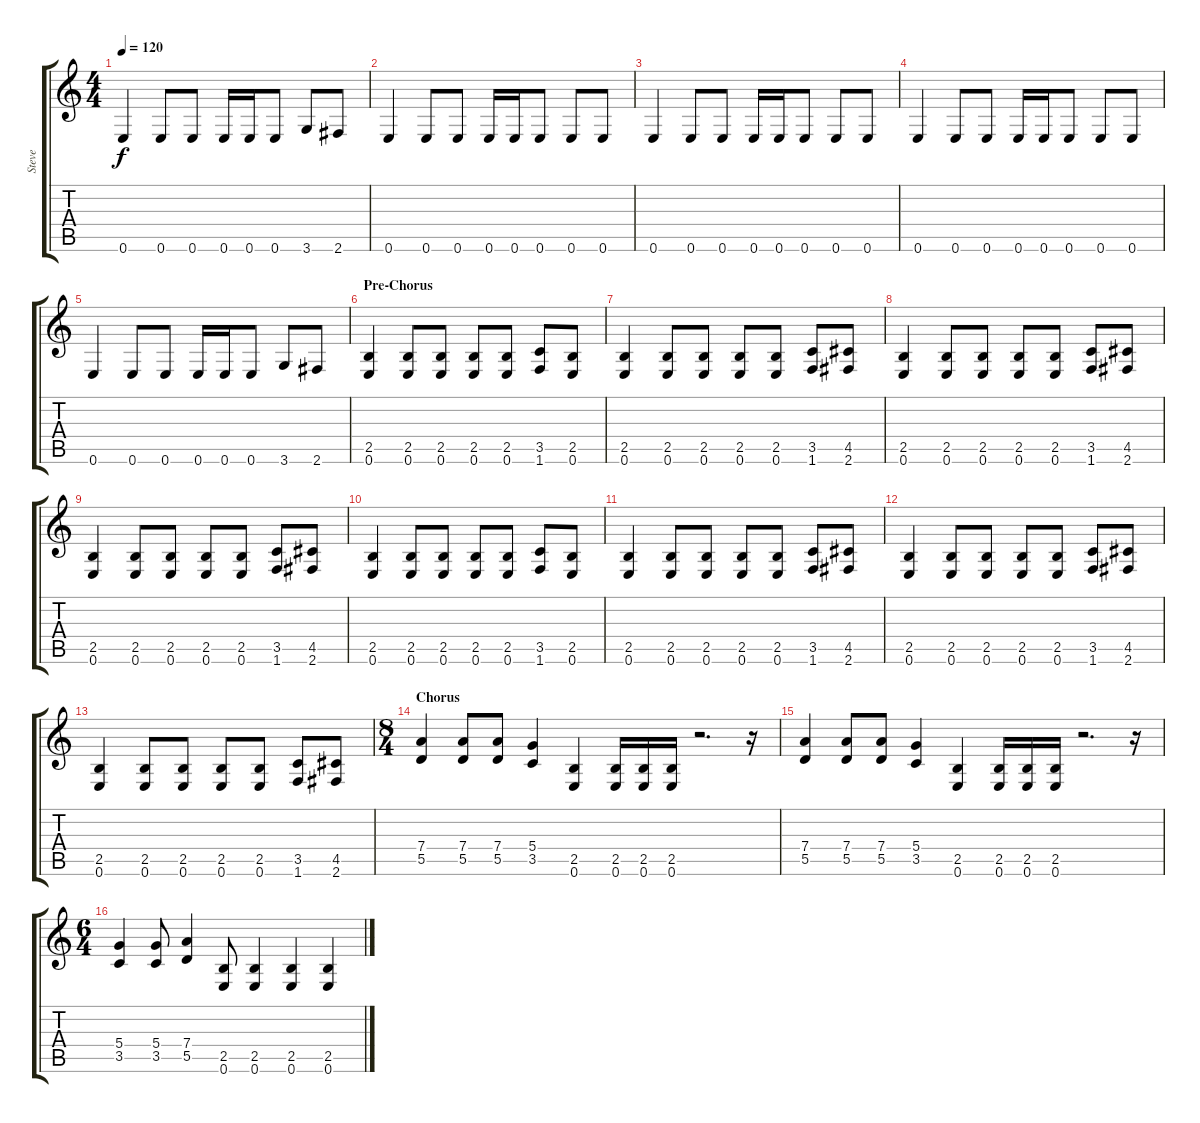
\track ("Steve" "Steve") {instrument overdrivenguitar}
\staff {score tabs}
\tuning (E4 B3 G3 D3 A2 E2) {hide}
\ts (4 4)
\tempo 120
\clef g2
\ks c
0.6.4{dy f} 0.6.8 0.6.8 0.6.16 0.6.16 0.6.8 3.6.8 2.6.8 |
0.6.4 0.6.8 0.6.8 0.6.16 0.6.16 0.6.8 0.6.8 0.6.8 |
0.6.4 0.6.8 0.6.8 0.6.16 0.6.16 0.6.8 0.6.8 0.6.8 |
0.6.4 0.6.8 0.6.8 0.6.16 0.6.16 0.6.8 0.6.8 0.6.8 |
0.6.4 0.6.8 0.6.8 0.6.16 0.6.16 0.6.8 3.6.8 2.6.8 |
\section ("" "Pre-Chorus")
(2.5 0.6).4 (2.5 0.6).8 (2.5 0.6).8 (2.5 0.6).8 (2.5 0.6).8 (3.5 1.6).8 (2.5 0.6).8 |
(2.5 0.6).4 (2.5 0.6).8 (2.5 0.6).8 (2.5 0.6).8 (2.5 0.6).8 (3.5 1.6).8 (4.5 2.6).8 |
(2.5 0.6).4 (2.5 0.6).8 (2.5 0.6).8 (2.5 0.6).8 (2.5 0.6).8 (3.5 1.6).8 (4.5 2.6).8 |
(2.5 0.6).4 (2.5 0.6).8 (2.5 0.6).8 (2.5 0.6).8 (2.5 0.6).8 (3.5 1.6).8 (4.5 2.6).8 |
(2.5 0.6).4 (2.5 0.6).8 (2.5 0.6).8 (2.5 0.6).8 (2.5 0.6).8 (3.5 1.6).8 (2.5 0.6).8 |
(2.5 0.6).4 (2.5 0.6).8 (2.5 0.6).8 (2.5 0.6).8 (2.5 0.6).8 (3.5 1.6).8 (4.5 2.6).8 |
(2.5 0.6).4 (2.5 0.6).8 (2.5 0.6).8 (2.5 0.6).8 (2.5 0.6).8 (3.5 1.6).8 (4.5 2.6).8 |
(2.5 0.6).4 (2.5 0.6).8 (2.5 0.6).8 (2.5 0.6).8 (2.5 0.6).8 (3.5 1.6).8 (4.5 2.6).8 |
\ts (8 4)
\section ("" "Chorus")
(7.4 5.5).4 (7.4 5.5).8 (7.4 5.5).8 (5.4 3.5).4 (2.5 0.6).4 (2.5 0.6).16 (2.5 0.6).16 (2.5 0.6).16 r.2{d} r.16 |
(7.4 5.5).4 (7.4 5.5).8 (7.4 5.5).8 (5.4 3.5).4 (2.5 0.6).4 (2.5 0.6).16 (2.5 0.6).16 (2.5 0.6).16 r.2{d} r.16 |
\ts (6 4)
(5.4 3.5).4 (5.4 3.5).8 (7.4 5.5).4 (2.5 0.6).8 (2.5 0.6).4 (2.5 0.6).4 (2.5 0.6).4
